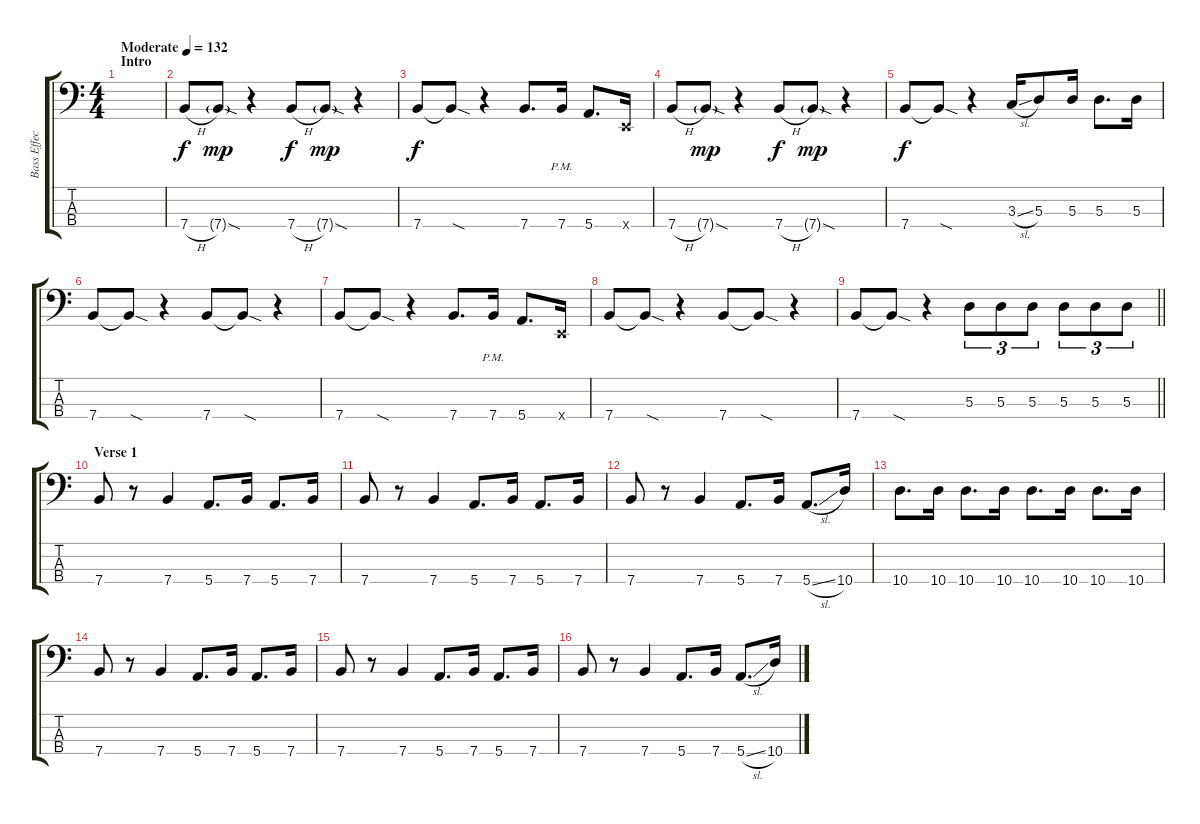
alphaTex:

\track ("Bass Effect" "Bass Effec") {instrument distortionguitar}
\staff {score tabs}
\tuning (G2 D2 A1 E1) {hide}
\ts (4 4)
\section ("" "Intro")
\tempo (132 "Moderate")
\clef f4
\ks c
|
7.4{h}.8 7.4{sod g}.8{dy mp} r.4 7.4{h}.8{dy f} 7.4{sod g}.8{dy mp} r.4 |
7.4.8{dy f} 7.4{sod t}.8 r.4 7.4.8{d} 7.4{pm}.16 5.4.8{d} 0.4{x}.16 |
7.4{h}.8 7.4{sod g}.8{dy mp} r.4 7.4{h}.8{dy f} 7.4{sod g}.8{dy mp} r.4 |
7.4.8{dy f} 7.4{sod t}.8 r.4 3.3{sl}.16 5.3.8 5.3.16 5.3.8{d} 5.3.16 |
7.4.8 7.4{sod t}.8 r.4 7.4.8 7.4{sod t}.8 r.4 |
7.4.8 7.4{sod t}.8 r.4 7.4.8{d} 7.4{pm}.16 5.4.8{d} 0.4{x}.16 |
7.4.8 7.4{sod t}.8 r.4 7.4.8 7.4{sod t}.8 r.4 |
\barLineRight lightlight
7.4.8 7.4{sod t}.8 r.4 5.3.8{tu (3 2)} 5.3.8{tu (3 2)} 5.3.8{tu (3 2)} 5.3.8{tu (3 2)} 5.3.8{tu (3 2)} 5.3.8{tu (3 2)} |
\section ("" "Verse 1")
7.4.8 r.8 7.4.4 5.4.8{d} 7.4.16 5.4.8{d} 7.4.16 |
7.4.8 r.8 7.4.4 5.4.8{d} 7.4.16 5.4.8{d} 7.4.16 |
7.4.8 r.8 7.4.4 5.4.8{d} 7.4.16 5.4{sl}.8{d} 10.4.16 |
10.4.8{d} 10.4.16 10.4.8{d} 10.4.16 10.4.8{d} 10.4.16 10.4.8{d} 10.4.16 |
7.4.8 r.8 7.4.4 5.4.8{d} 7.4.16 5.4.8{d} 7.4.16 |
7.4.8 r.8 7.4.4 5.4.8{d} 7.4.16 5.4.8{d} 7.4.16 |
7.4.8 r.8 7.4.4 5.4.8{d} 7.4.16 5.4{sl}.8{d} 10.4.16
